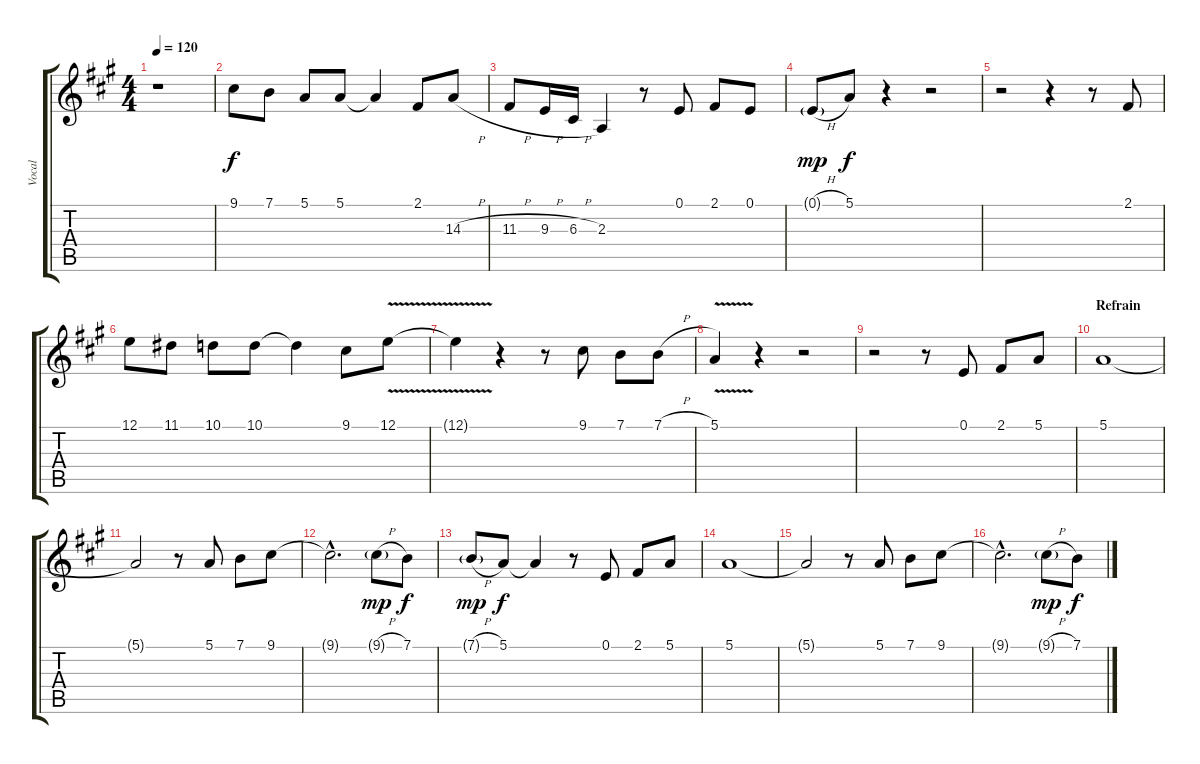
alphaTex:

\track ("Vocal" "Vocal") {instrument englishhorn}
\staff {score tabs}
\tuning (E4 B3 G3 D3 A2 E2) {hide}
\ts (4 4)
\tempo 120
\clef g2
\ks a
r.1{dy f} |
9.1.8 7.1.8 5.1.8 5.1.8 5.1{t}.4 2.1.8 14.3{h}.8 |
11.3{h}.8 9.3{h}.16 6.3{h}.16 2.3.4 r.8 0.1.8 2.1.8 0.1.8 |
0.1{h g}.8{dy mp} 5.1.8{dy f} r.4 r.2 |
r.2 r.4 r.8 2.1.8 |
12.1.8 11.1.8 10.1.8 10.1.8 10.1{t}.4 9.1.8 12.1{v}.8 |
12.1{t}.4 r.4 r.8 9.1.8 7.1.8 7.1{h}.8 |
5.1{v}.4 r.4 r.2 |
r.2 r.8 0.1.8 2.1.8 5.1.8 |
\section ("" "Refrain")
5.1.1 |
5.1{t}.2 r.8 5.1.8 7.1.8 9.1.8 |
9.1{hac t}.2{d} 9.1{h g}.8{dy mp} 7.1.8{dy f} |
7.1{h g}.8{dy mp} 5.1.8{dy f} 5.1{t}.4 r.8 0.1.8 2.1.8 5.1.8 |
5.1.1 |
5.1{t}.2 r.8 5.1.8 7.1.8 9.1.8 |
9.1{hac t}.2{d} 9.1{h g}.8{dy mp} 7.1.8{dy f}
